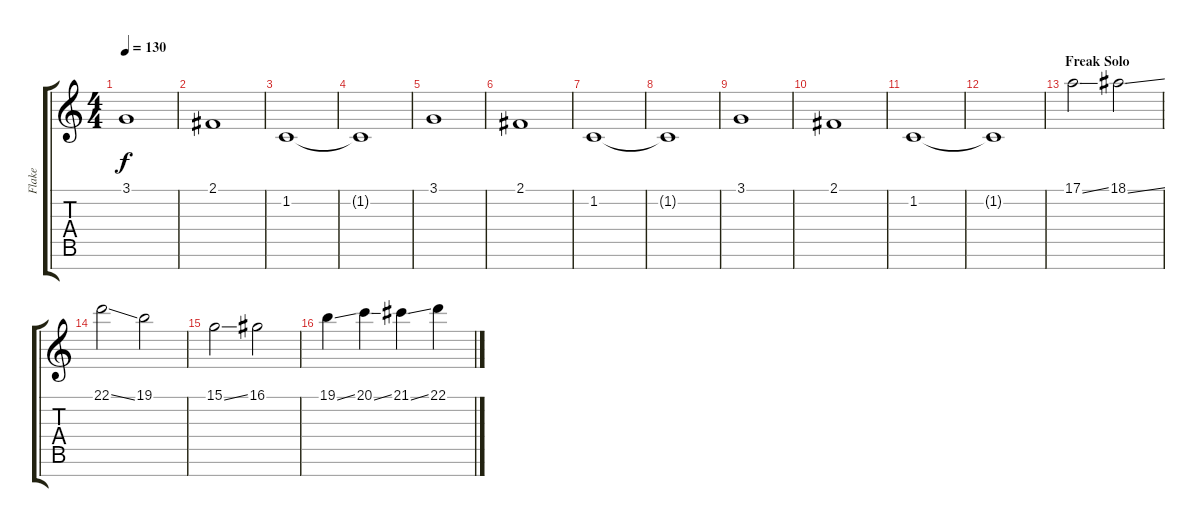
\track ("Flake" "Flake") {instrument flute}
\staff {score tabs}
\tuning (E4 B3 G3 D3 A2 E2 B1) {hide}
\ts (4 4)
\tempo 130
\clef g2
\ks c
3.1.1{dy f} |
2.1.1 |
1.2.1 |
1.2{t}.1 |
3.1.1 |
2.1.1 |
1.2.1 |
1.2{t}.1 |
3.1.1 |
2.1.1 |
1.2.1 |
1.2{t}.1 |
\section ("" "Freak Solo")
17.1{ss}.2{instrument lead2sawtooth} 18.1{ss}.2 |
22.1{ss}.2 19.1.2 |
15.1{ss}.2 16.1.2 |
19.1{ss}.4 20.1{ss}.4 21.1{ss}.4 22.1.4
